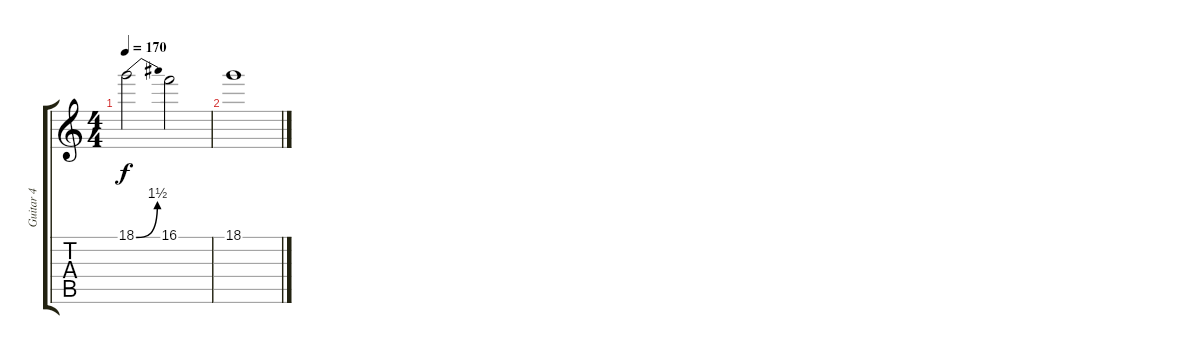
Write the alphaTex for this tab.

\track ("Guitar 4" "Guitar 4") {instrument distortionguitar}
\staff {score tabs}
\tuning (Db4 Ab3 E3 B2 Gb2 B1) {hide}
\ts (4 4)
\tempo 170
\clef g2
\ks c
18.1{be (bend 0 0 60 6)}.2{dy f} 16.1.2 |
18.1.1
